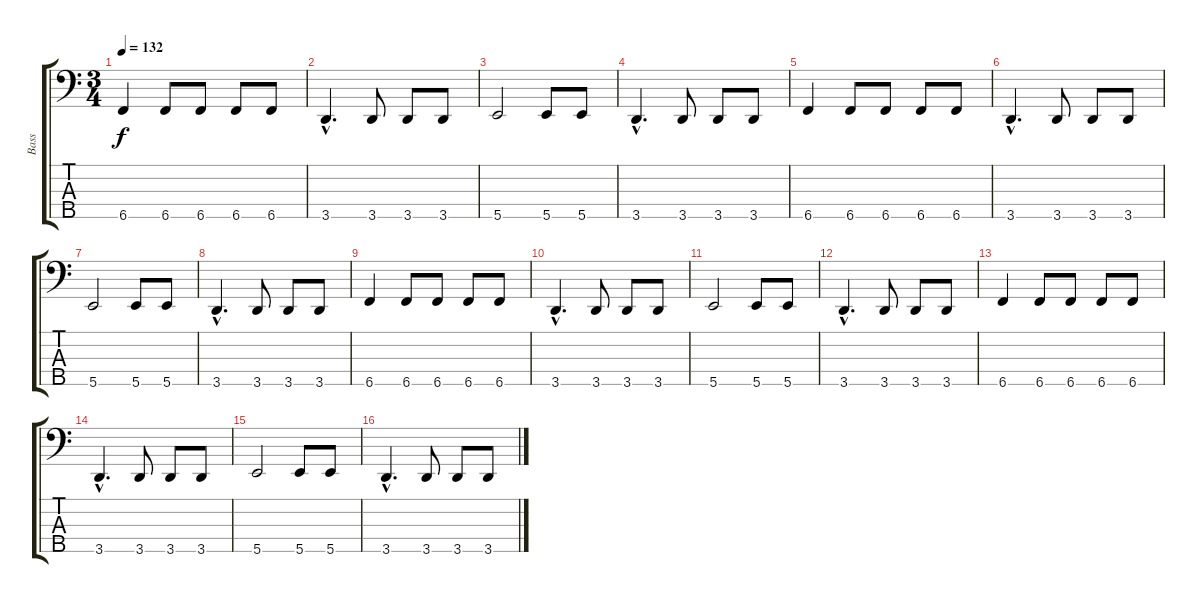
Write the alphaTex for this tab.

\track ("Bass" "Bass") {instrument electricbassfinger}
\staff {score tabs}
\tuning (G2 D2 A1 E1 B0) {hide}
\ts (3 4)
\tempo 132
\clef f4
\ks c
6.5.4{dy f} 6.5.8 6.5.8 6.5.8 6.5.8 |
3.5{hac}.4{d} 3.5.8 3.5.8 3.5.8 |
5.5.2 5.5.8 5.5.8 |
3.5{hac}.4{d} 3.5.8 3.5.8 3.5.8 |
6.5.4 6.5.8 6.5.8 6.5.8 6.5.8 |
3.5{hac}.4{d} 3.5.8 3.5.8 3.5.8 |
5.5.2 5.5.8 5.5.8 |
3.5{hac}.4{d} 3.5.8 3.5.8 3.5.8 |
6.5.4 6.5.8 6.5.8 6.5.8 6.5.8 |
3.5{hac}.4{d volume 8} 3.5.8 3.5.8 3.5.8 |
5.5.2 5.5.8 5.5.8 |
3.5{hac}.4{d} 3.5.8 3.5.8 3.5.8 |
6.5.4 6.5.8 6.5.8 6.5.8 6.5.8 |
3.5{hac}.4{d volume 0} 3.5.8 3.5.8 3.5.8 |
5.5.2 5.5.8 5.5.8 |
3.5{hac}.4{d} 3.5.8 3.5.8 3.5.8
